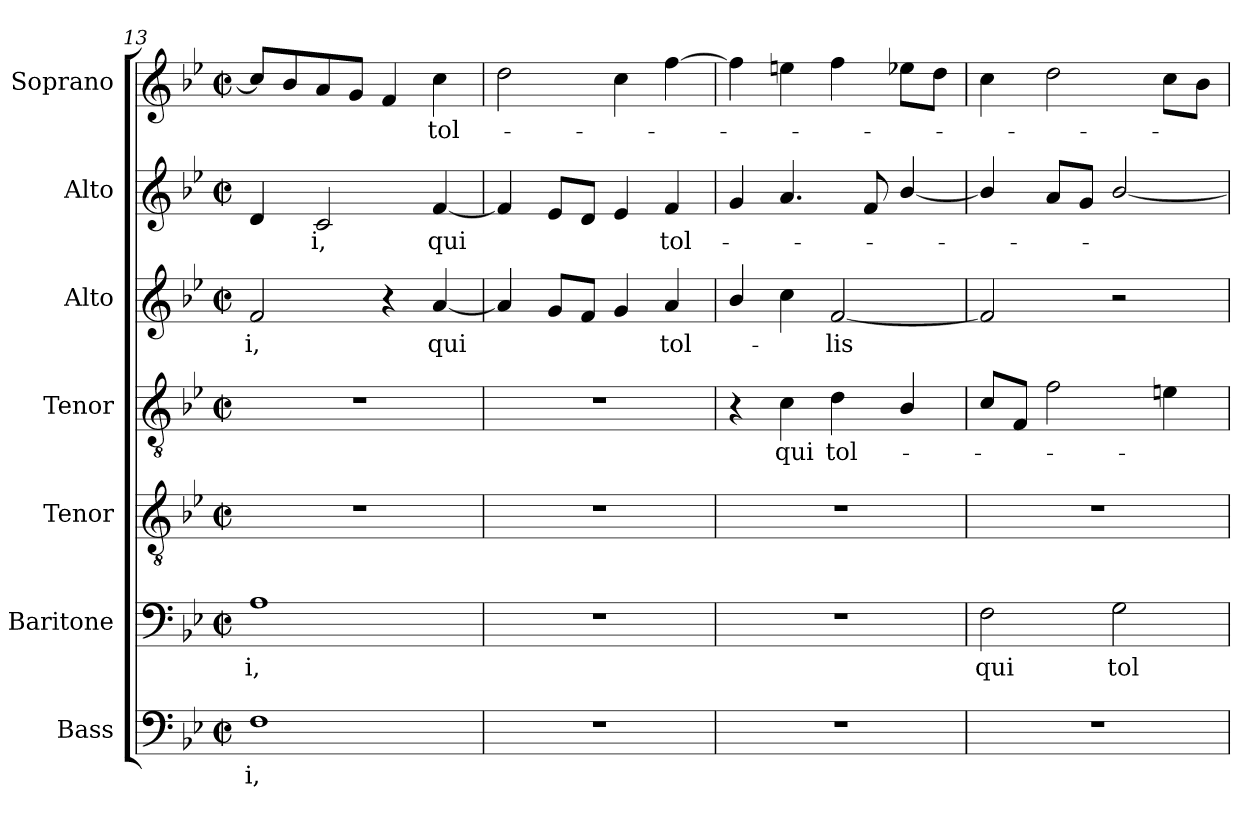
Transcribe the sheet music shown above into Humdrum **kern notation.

**kern	**text	**kern	**text	**kern	**kern	**text	**kern	**text	**kern	**text	**kern	**text
*part7	*part7	*part6	*part6	*part5	*part4	*part4	*part3	*part3	*part2	*part2	*part1	*part1
*staff7	*staff7	*staff6	*staff6	*staff5	*staff4	*staff4	*staff3	*staff3	*staff2	*staff2	*staff1	*staff1
*I"Bass	*	*I"Baritone	*	*I"Tenor	*I"Tenor	*	*I"Alto	*	*I"Alto	*	*I"Soprano	*
*I'B.	*	*I'Bar.	*	*I'T.	*I'T.	*	*I'A.	*	*I'A.	*	*I'S.	*
*clefF4	*	*clefF4	*	*clefGv2	*clefGv2	*	*clefG2	*	*clefG2	*	*clefG2	*
*	*	*	*	*ITrd7c12	*ITrd7c12	*	*	*	*	*	*	*
*k[b-e-]	*	*k[b-e-]	*	*k[b-e-]	*k[b-e-]	*	*k[b-e-]	*	*k[b-e-]	*	*k[b-e-]	*
*B-:	*	*B-:	*	*B-:	*B-:	*	*B-:	*	*B-:	*	*B-:	*
*M2/2	*	*M2/2	*	*M2/2	*M2/2	*	*M2/2	*	*M2/2	*	*M2/2	*
*met(c|)	*	*met(c|)	*	*met(c|)	*met(c|)	*	*met(c|)	*	*met(c|)	*	*met(c|)	*
=13	=13	=13	=13	=13	=13	=13	=13	=13	=13	=13	=13	=13
!	!LO:LY:b:color=#000000	!	!	!	!	!	!	!	!	!	!	!
!	!	!	!LO:LY:b:color=#000000	!	!	!	!	!	!	!	!	!
!	!	!	!	!	!	!	!	!LO:LY:b:color=#000000	!	!	!	!
1Fi	-i,	1Ai	-i,	1r	1r	.	2fi/	-i,	4di/	.	8cci/L]	.
.	.	.	.	.	.	.	.	.	.	.	8b-i/	.
!	!	!	!	!	!	!	!	!	!	!LO:LY:b:color=#000000	!	!
.	.	.	.	.	.	.	.	.	2ci/	-i,	8ai/	.
.	.	.	.	.	.	.	.	.	.	.	8gi/J	.
.	.	.	.	.	.	.	4r	.	.	.	4fi/	.
!	!	!	!	!	!	!	!	!LO:LY:b:color=#000000	!	!	!	!
!	!	!	!	!	!	!	!	!	!	!LO:LY:b:color=#000000	!	!
!	!	!	!	!	!	!	!	!	!	!	!	!LO:LY:b:color=#000000
.	.	.	.	.	.	.	[4ai/	qui	[4fi/	qui	4cci\	tol-
=14	=14	=14	=14	=14	=14	=14	=14	=14	=14	=14	=14	=14
1r	.	1r	.	1r	1r	.	4ai/]	.	4fi/]	.	2ddi\	.
.	.	.	.	.	.	.	8gi/L	.	8e-i/L	.	.	.
.	.	.	.	.	.	.	8fi/J	.	8di/J	.	.	.
.	.	.	.	.	.	.	4gi/	.	4e-i/	.	4cci\	.
!	!	!	!	!	!	!	!	!LO:LY:b:color=#000000	!	!	!	!
!	!	!	!	!	!	!	!	!	!	!LO:LY:b:color=#000000	!	!
.	.	.	.	.	.	.	4ai/	tol-	4fi/	tol-	[4ffi\	.
=15	=15	=15	=15	=15	=15	=15	=15	=15	=15	=15	=15	=15
1r	.	1r	.	1r	4r	.	4b-i/	.	4gi/	.	4ffi\]	.
!	!	!	!	!	!	!LO:LY:b:color=#000000	!	!	!	!	!	!
.	.	.	.	.	4Ci\	qui	4cci\	.	4.ai/	.	4eei\	.
!	!	!	!	!	!	!LO:LY:b:color=#000000	!	!	!	!	!	!
!	!	!	!	!	!	!	!	!LO:LY:b:color=#000000	!	!	!	!
.	.	.	.	.	4Di\	tol-	[2fi/	-lis	.	.	4ffi\	.
.	.	.	.	.	.	.	.	.	8fi/	.	.	.
.	.	.	.	.	4BB-i/	.	.	.	[4b-i/	.	8ee-i\L	.
.	.	.	.	.	.	.	.	.	.	.	8ddi\J	.
!!LO:LB:g=z
=16	=16	=16	=16	=16	=16	=16	=16	=16	=16	=16	=16	=16
!	!	!	!LO:LY:b:color=#000000	!	!	!	!	!	!	!	!	!
1r	.	2Fi\	qui	1r	8Ci/L	.	2fi/]	.	4b-i/]	.	4cci\	.
.	.	.	.	.	8FFi/J	.	.	.	.	.	.	.
.	.	.	.	.	2Fi\	.	.	.	8ai/L	.	2ddi\	.
.	.	.	.	.	.	.	.	.	8gi/J	.	.	.
!	!	!	!LO:LY:b:color=#000000	!	!	!	!	!	!	!	!	!
.	.	2Gi\	tol-	.	.	.	2r	.	[2b-i/	.	.	.
.	.	.	.	.	4Ei\	.	.	.	.	.	8cci\L	.
.	.	.	.	.	.	.	.	.	.	.	8b-i\J	.
=	=	=	=	=	=	=	=	=	=	=	=	=
*-	*-	*-	*-	*-	*-	*-	*-	*-	*-	*-	*-	*-
